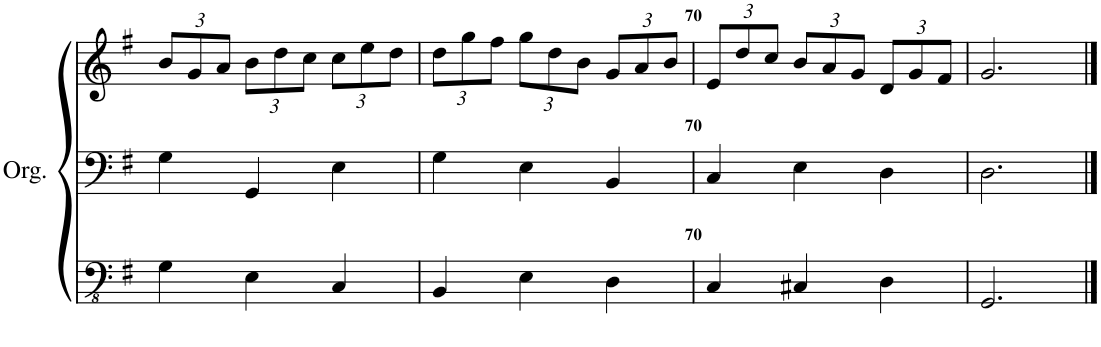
**kern	**kern	**kern	**kern	**kern	**kern	**kern	**kern
*part6	*part6	*part6	*part5	*part4	*part3	*part2	*part1
*staff8	*staff7	*staff6	*staff5	*staff4	*staff3	*staff2	*staff1
*I"Orgue à tuyaux	*	*	*I"Bass	*I"Ténor	*I"Alto	*I"Soprano	*I"Trompette Sib
*I'Org.	*	*	*I'B.	*I'T.	*I'A.	*I'S.	*I'Tromp.Sib
!!LO:PB:g=z
*clefFv4	*clefF4	*clefG2	*clefF4	*clefGv2	*clefG2	*clefG2	*clefG2
*	*	*	*	*	*	*	*Trd1c2
*k[f#]	*k[f#]	*k[f#]	*k[f#]	*k[f#]	*k[f#]	*k[f#]	*k[f#c#g#]
*M3/4	*M3/4	*M3/4	*M3/4	*M3/4	*M3/4	*M3/4	*M3/4
*	*	*Xbrackettup	*	*	*	*	*
=68	=68	=68	=68	=68	=68	=68	=68
4GG\	4G\	12b/L	2.r	2.r	2.r	2.r	2.r
.	.	12g/	.	.	.	.	.
.	.	12a/J	.	.	.	.	.
4EE\	4GG/	12b\L	.	.	.	.	.
.	.	12dd\	.	.	.	.	.
.	.	12cc\J	.	.	.	.	.
4CC/	4E\	12cc\L	.	.	.	.	.
.	.	12ee\	.	.	.	.	.
.	.	12dd\J	.	.	.	.	.
=69	=69	=69	=69	=69	=69	=69	=69
4BBB/	4G\	12dd\L	2.r	2.r	2.r	2.r	2.r
.	.	12gg\	.	.	.	.	.
.	.	12ff#\J	.	.	.	.	.
4EE\	4E\	12gg\L	.	.	.	.	.
.	.	12dd\	.	.	.	.	.
.	.	12b\J	.	.	.	.	.
4DD\	4BB/	12g/L	.	.	.	.	.
.	.	12a/	.	.	.	.	.
.	.	12b/J	.	.	.	.	.
=70	=70	=70	=70	=70	=70	=70	=70
4CC/	4C/	12e/L	2.r	2.r	2.r	2.r	2.r
.	.	12dd/	.	.	.	.	.
.	.	12cc/J	.	.	.	.	.
4CC#X/	4E\	12b/L	.	.	.	.	.
.	.	12a/	.	.	.	.	.
.	.	12g/J	.	.	.	.	.
4DD\	4D\	12d/L	.	.	.	.	.
.	.	12g/	.	.	.	.	.
.	.	12f#/J	.	.	.	.	.
=71	=71	=71	=71	=71	=71	=71	=71
2.GGG/	2.D\	2.g/	2.r	2.r	2.r	2.r	2.r
==	==	==	==	==	==	==	==
*-	*-	*-	*-	*-	*-	*-	*-
